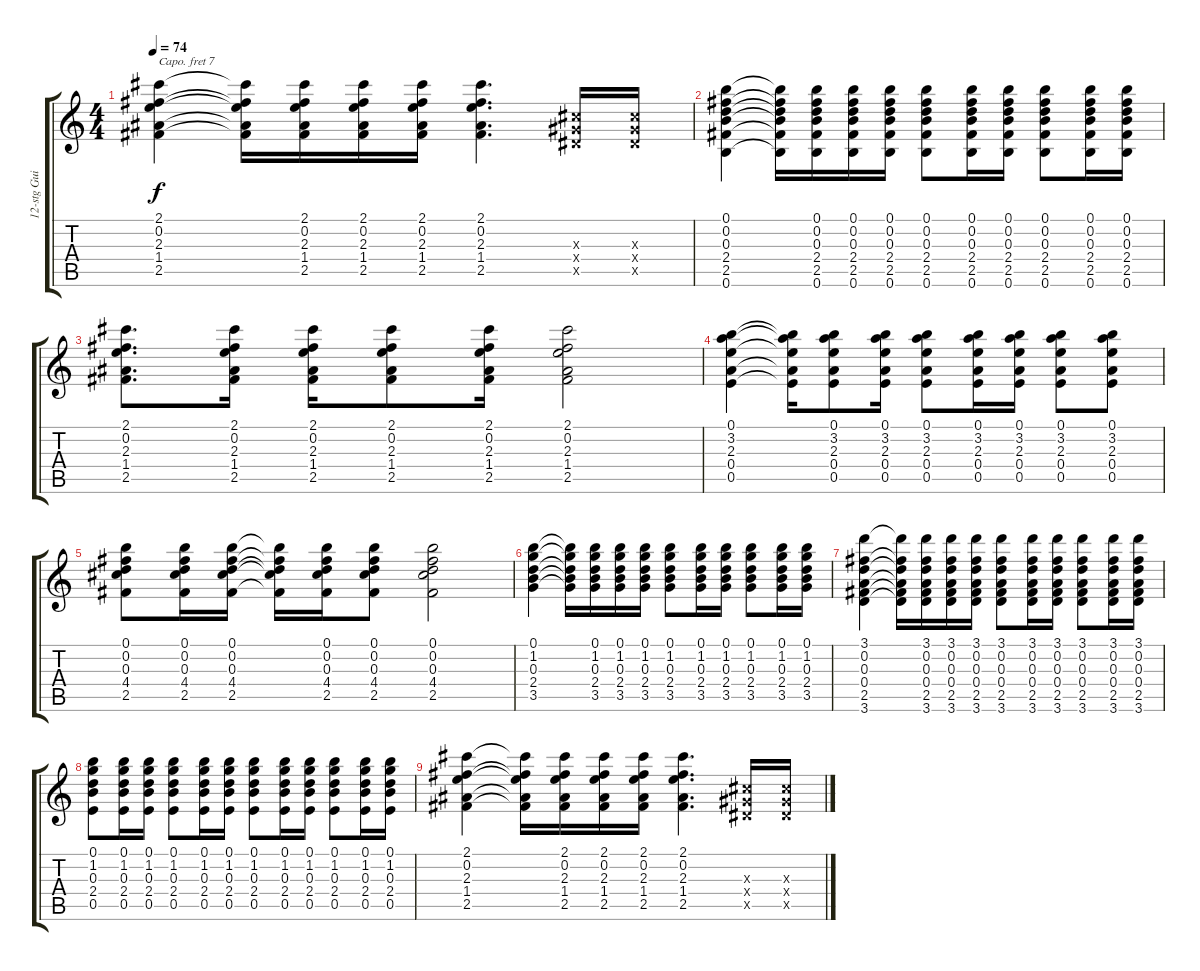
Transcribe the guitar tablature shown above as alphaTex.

\track ("12-stg Guitar (1)" "12-stg Gui") {instrument acousticguitarsteel}
\staff {score tabs}
\capo 7
\tuning (E4 B3 G3 D3 A2 E2) {hide}
\ts (4 4)
\tempo 74
\clef g2
\ks c
(2.1 0.2 2.3 1.4 2.5).4{dy f} (2.1{t} 0.2{t} 2.3{t} 1.4{t} 2.5{t}).16 (2.1 0.2 2.3 1.4 2.5).16 (2.1 0.2 2.3 1.4 2.5).16 (2.1 0.2 2.3 1.4 2.5).16 (2.1 0.2 2.3 1.4 2.5).4{d} (-1.3{x} -1.4{x} -1.5{x}).16 (-1.3{x} -1.4{x} -1.5{x}).16 |
(0.1 0.2 0.3 2.4 2.5 0.6).4{volume 14} (0.1{t} 0.2{t} 0.3{t} 2.4{t} 2.5{t} 0.6{t}).16 (0.1 0.2 0.3 2.4 2.5 0.6).16 (0.1 0.2 0.3 2.4 2.5 0.6).16 (0.1 0.2 0.3 2.4 2.5 0.6).16 (0.1 0.2 0.3 2.4 2.5 0.6).8 (0.1 0.2 0.3 2.4 2.5 0.6).16 (0.1 0.2 0.3 2.4 2.5 0.6).16 (0.1 0.2 0.3 2.4 2.5 0.6).8 (0.1 0.2 0.3 2.4 2.5 0.6).16 (0.1 0.2 0.3 2.4 2.5 0.6).16 |
(2.1 0.2 2.3 1.4 2.5).8{d} (2.1 0.2 2.3 1.4 2.5).16 (2.1 0.2 2.3 1.4 2.5).16 (2.1 0.2 2.3 1.4 2.5).8 (2.1 0.2 2.3 1.4 2.5).16 (2.1 0.2 2.3 1.4 2.5).2 |
(0.1 3.2 2.3 0.4 0.5).4{volume 8} (0.1{t} 3.2{t} 2.3{t} 0.4{t} 0.5{t}).16 (0.1 3.2 2.3 0.4 0.5).8 (0.1 3.2 2.3 0.4 0.5).16 (0.1 3.2 2.3 0.4 0.5).8 (0.1 3.2 2.3 0.4 0.5).16 (0.1 3.2 2.3 0.4 0.5).16 (0.1 3.2 2.3 0.4 0.5).8 (0.1 3.2 2.3 0.4 0.5).8 |
(0.1 0.2 0.3 4.4 2.5).8 (0.1 0.2 0.3 4.4 2.5).16 (0.1 0.2 0.3 4.4 2.5).16 (0.1{t} 0.2{t} 0.3{t} 4.4{t} 2.5{t}).16 (0.1 0.2 0.3 4.4 2.5).16 (0.1 0.2 0.3 4.4 2.5).8 (0.1 0.2 0.3 4.4 2.5).2 |
(0.1 1.2 0.3 2.4 3.5).4{volume 4} (0.1{t} 1.2{t} 0.3{t} 2.4{t} 3.5{t}).16 (0.1 1.2 0.3 2.4 3.5).16 (0.1 1.2 0.3 2.4 3.5).16 (0.1 1.2 0.3 2.4 3.5).16 (0.1 1.2 0.3 2.4 3.5).8 (0.1 1.2 0.3 2.4 3.5).16 (0.1 1.2 0.3 2.4 3.5).16 (0.1 1.2 0.3 2.4 3.5).8 (0.1 1.2 0.3 2.4 3.5).16 (0.1 1.2 0.3 2.4 3.5).16 |
(3.1 0.2 0.3 0.4 2.5 3.6).4 (3.1{t} 0.2{t} 0.3{t} 0.4{t} 2.5{t} 3.6{t}).16 (3.1 0.2 0.3 0.4 2.5 3.6).16 (3.1 0.2 0.3 0.4 2.5 3.6).16 (3.1 0.2 0.3 0.4 2.5 3.6).16 (3.1 0.2 0.3 0.4 2.5 3.6).8 (3.1 0.2 0.3 0.4 2.5 3.6).16 (3.1 0.2 0.3 0.4 2.5 3.6).16 (3.1 0.2 0.3 0.4 2.5 3.6).8 (3.1 0.2 0.3 0.4 2.5 3.6).16 (3.1 0.2 0.3 0.4 2.5 3.6).16 |
(0.1 1.2 0.3 2.4 0.5).8{volume 0} (0.1 1.2 0.3 2.4 0.5).16 (0.1 1.2 0.3 2.4 0.5).16 (0.1 1.2 0.3 2.4 0.5).8 (0.1 1.2 0.3 2.4 0.5).16 (0.1 1.2 0.3 2.4 0.5).16 (0.1 1.2 0.3 2.4 0.5).8 (0.1 1.2 0.3 2.4 0.5).16 (0.1 1.2 0.3 2.4 0.5).16 (0.1 1.2 0.3 2.4 0.5).8 (0.1 1.2 0.3 2.4 0.5).16 (0.1 1.2 0.3 2.4 0.5).16 |
(2.1 0.2 2.3 1.4 2.5).4 (2.1{t} 0.2{t} 2.3{t} 1.4{t} 2.5{t}).16 (2.1 0.2 2.3 1.4 2.5).16 (2.1 0.2 2.3 1.4 2.5).16 (2.1 0.2 2.3 1.4 2.5).16 (2.1 0.2 2.3 1.4 2.5).4{d} (-1.3{x} -1.4{x} -1.5{x}).16 (-1.3{x} -1.4{x} -1.5{x}).16
